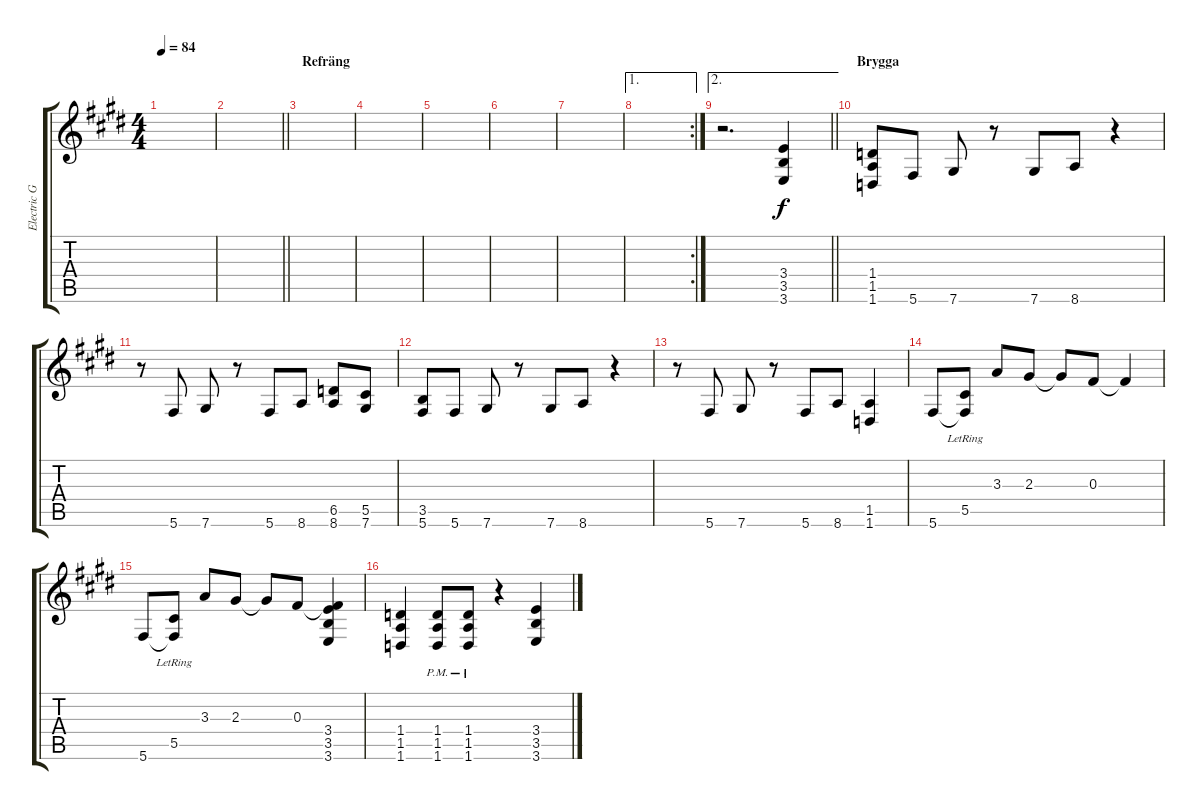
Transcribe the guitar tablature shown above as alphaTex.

\track ("Electric Guitar" "Electric G") {instrument distortionguitar}
\staff {score tabs}
\tuning (Eb4 Bb3 Gb3 Db3 Ab2 Db2) {hide}
\ts (4 4)
\tempo 84
\clef g2
\ks c#minor
|
\barLineRight lightlight
|
\section ("" "Refräng")
|
|
|
|
|
\ae 1
\rc 2
|
\ae 2
\barLineRight lightlight
r.2{d} (3.4 3.5 3.6).4 |
\section ("" "Brygga")
(1.4 1.5 1.6).8 5.6.8 7.6.8 r.8 7.6.8 8.6.8 r.4 |
r.8 5.6.8 7.6.8 r.8 5.6.8 8.6.8 (6.5 8.6).8 (5.5 7.6).8 |
(3.5 5.6).8 5.6.8 7.6.8 r.8 7.6.8 8.6.8 r.4 |
r.8 5.6.8 7.6.8 r.8 5.6.8 8.6.8 (1.5 1.6).4 |
5.6.8 (5.5{lr} 5.6{lr t}).8 3.3.8 2.3.8 2.3{t}.8 0.3.8 0.3{t}.4 |
5.6.8 (5.5{lr} 5.6{lr t}).8 3.3.8 2.3.8 2.3{t}.8 0.3.8 (0.3{t} 3.4 3.5 3.6).4 |
(1.4 1.5 1.6).4 (1.4{pm} 1.5{pm} 1.6{pm}).8 (1.4{pm} 1.5{pm} 1.6{pm}).8 r.4 (3.4 3.5 3.6).4
